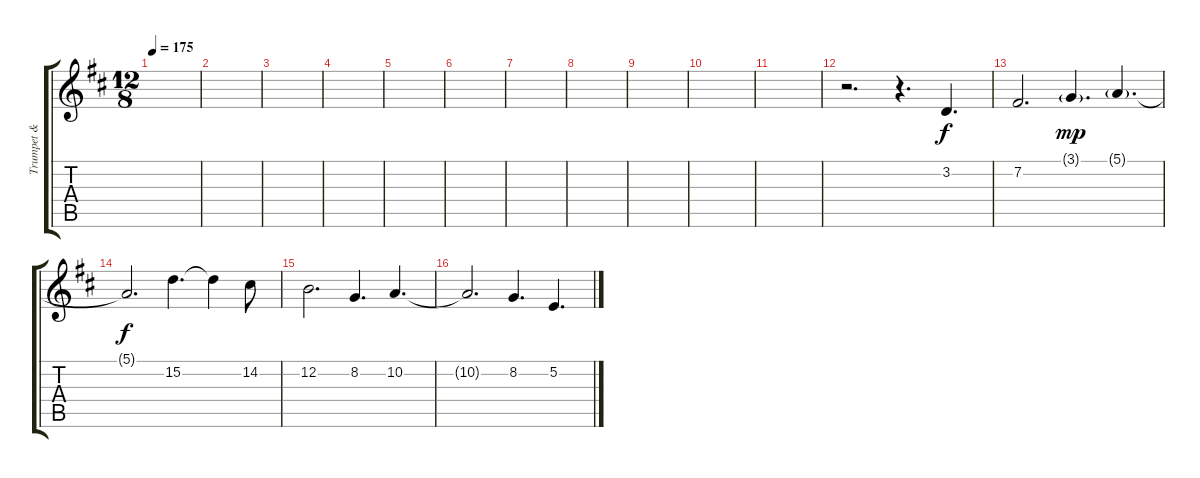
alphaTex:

\track ("Trumpet & Whistle" "Trumpet & ") {instrument trombone}
\staff {score tabs}
\tuning (E4 B3 G3 D3 A2 E2) {hide}
\ts (12 8)
\tempo 175
\clef g2
\ks d
|
|
|
|
|
|
|
|
|
|
|
r.2{d instrument trombone} r.4{d} 3.2.4{d} |
7.2.2{d} 3.1{g}.4{d dy mp} 5.1{g}.4{d} |
5.1{t}.2{d dy f} 15.2.4{d} 15.2{t}.4 14.2.8 |
12.2.2{d} 8.2.4{d} 10.2.4{d} |
10.2{t}.2{d} 8.2.4{d} 5.2.4{d}
